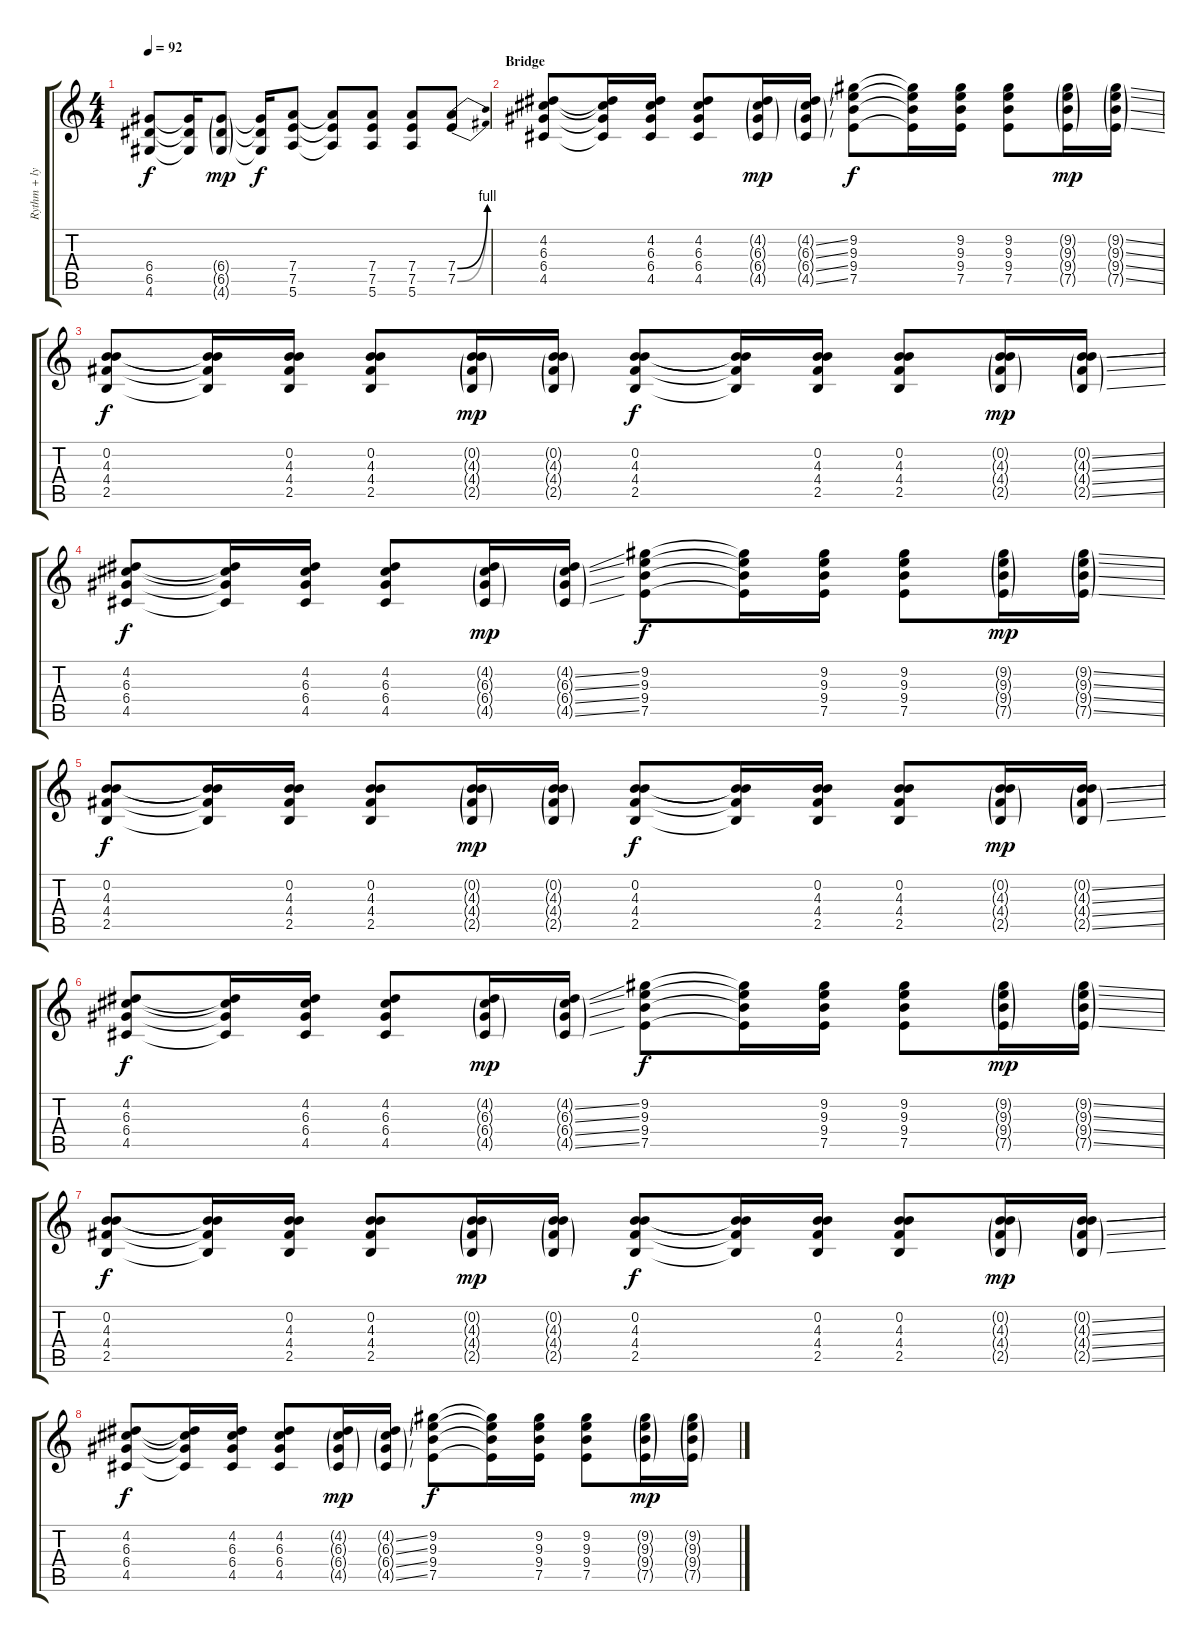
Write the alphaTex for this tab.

\track ("Rythm + lyrics" "Rythm + ly") {instrument electricguitarclean}
\staff {score tabs}
\tuning (E4 B3 G3 D3 A2 E2) {hide}
\ts (4 4)
\tempo 92
\clef g2
\ks c
(6.4 6.5 4.6).8{dy f} (6.4{t} 6.5{t} 4.6{t}).16 (6.4{g} 6.5{g} 4.6{g}).8{dy mp} (6.4{t} 6.5{t} 4.6{t}).16{dy f} (7.4 7.5 5.6).8 (7.4{t} 7.5{t} 5.6{t}).8 (7.4 7.5 5.6).8 (7.4 7.5 5.6).8 (7.4{be (bend 0 0 60 4)} 7.5{be (bend 0 0 60 4)}).8 |
\section ("" "Bridge")
(4.2 6.3 6.4 4.5).8 (4.2{t} 6.3{t} 6.4{t} 4.5{t}).16 (4.2 6.3 6.4 4.5).16 (4.2 6.3 6.4 4.5).8 (4.2{g} 6.3{g} 6.4{g} 4.5{g}).16{dy mp} (4.2{ss g} 6.3{ss g} 6.4{ss g} 4.5{ss g}).16 (9.2 9.3 9.4 7.5).8{dy f} (9.2{t} 9.3{t} 9.4{t} 7.5{t}).16 (9.2 9.3 9.4 7.5).16 (9.2 9.3 9.4 7.5).8 (9.2{g} 9.3{g} 9.4{g} 7.5{g}).16{dy mp} (9.2{ss g} 9.3{ss g} 9.4{ss g} 7.5{ss g}).16 |
(0.2 4.3 4.4 2.5).8{dy f} (0.2{t} 4.3{t} 4.4{t} 2.5{t}).16 (0.2 4.3 4.4 2.5).16 (0.2 4.3 4.4 2.5).8 (0.2{g} 4.3{g} 4.4{g} 2.5{g}).16{dy mp} (0.2{g} 4.3{g} 4.4{g} 2.5{g}).16 (0.2 4.3 4.4 2.5).8{dy f} (0.2{t} 4.3{t} 4.4{t} 2.5{t}).16 (0.2 4.3 4.4 2.5).16 (0.2 4.3 4.4 2.5).8 (0.2{g} 4.3{g} 4.4{g} 2.5{g}).16{dy mp} (0.2{ss g} 4.3{ss g} 4.4{ss g} 2.5{ss g}).16 |
(4.2 6.3 6.4 4.5).8{dy f} (4.2{t} 6.3{t} 6.4{t} 4.5{t}).16 (4.2 6.3 6.4 4.5).16 (4.2 6.3 6.4 4.5).8 (4.2{g} 6.3{g} 6.4{g} 4.5{g}).16{dy mp} (4.2{ss g} 6.3{ss g} 6.4{ss g} 4.5{ss g}).16 (9.2 9.3 9.4 7.5).8{dy f} (9.2{t} 9.3{t} 9.4{t} 7.5{t}).16 (9.2 9.3 9.4 7.5).16 (9.2 9.3 9.4 7.5).8 (9.2{g} 9.3{g} 9.4{g} 7.5{g}).16{dy mp} (9.2{ss g} 9.3{ss g} 9.4{ss g} 7.5{ss g}).16 |
(0.2 4.3 4.4 2.5).8{dy f} (0.2{t} 4.3{t} 4.4{t} 2.5{t}).16 (0.2 4.3 4.4 2.5).16 (0.2 4.3 4.4 2.5).8 (0.2{g} 4.3{g} 4.4{g} 2.5{g}).16{dy mp} (0.2{g} 4.3{g} 4.4{g} 2.5{g}).16 (0.2 4.3 4.4 2.5).8{dy f} (0.2{t} 4.3{t} 4.4{t} 2.5{t}).16 (0.2 4.3 4.4 2.5).16 (0.2 4.3 4.4 2.5).8 (0.2{g} 4.3{g} 4.4{g} 2.5{g}).16{dy mp} (0.2{ss g} 4.3{ss g} 4.4{ss g} 2.5{ss g}).16 |
(4.2 6.3 6.4 4.5).8{dy f} (4.2{t} 6.3{t} 6.4{t} 4.5{t}).16 (4.2 6.3 6.4 4.5).16 (4.2 6.3 6.4 4.5).8 (4.2{g} 6.3{g} 6.4{g} 4.5{g}).16{dy mp} (4.2{ss g} 6.3{ss g} 6.4{ss g} 4.5{ss g}).16 (9.2 9.3 9.4 7.5).8{dy f} (9.2{t} 9.3{t} 9.4{t} 7.5{t}).16 (9.2 9.3 9.4 7.5).16 (9.2 9.3 9.4 7.5).8 (9.2{g} 9.3{g} 9.4{g} 7.5{g}).16{dy mp} (9.2{ss g} 9.3{ss g} 9.4{ss g} 7.5{ss g}).16 |
(0.2 4.3 4.4 2.5).8{dy f} (0.2{t} 4.3{t} 4.4{t} 2.5{t}).16 (0.2 4.3 4.4 2.5).16 (0.2 4.3 4.4 2.5).8 (0.2{g} 4.3{g} 4.4{g} 2.5{g}).16{dy mp} (0.2{g} 4.3{g} 4.4{g} 2.5{g}).16 (0.2 4.3 4.4 2.5).8{dy f} (0.2{t} 4.3{t} 4.4{t} 2.5{t}).16 (0.2 4.3 4.4 2.5).16 (0.2 4.3 4.4 2.5).8 (0.2{g} 4.3{g} 4.4{g} 2.5{g}).16{dy mp} (0.2{ss g} 4.3{ss g} 4.4{ss g} 2.5{ss g}).16 |
(4.2 6.3 6.4 4.5).8{dy f} (4.2{t} 6.3{t} 6.4{t} 4.5{t}).16 (4.2 6.3 6.4 4.5).16 (4.2 6.3 6.4 4.5).8 (4.2{g} 6.3{g} 6.4{g} 4.5{g}).16{dy mp} (4.2{ss g} 6.3{ss g} 6.4{ss g} 4.5{ss g}).16 (9.2 9.3 9.4 7.5).8{dy f} (9.2{t} 9.3{t} 9.4{t} 7.5{t}).16 (9.2 9.3 9.4 7.5).16 (9.2 9.3 9.4 7.5).8 (9.2{g} 9.3{g} 9.4{g} 7.5{g}).16{dy mp} (9.2{ss g} 9.3{ss g} 9.4{ss g} 7.5{ss g}).16
